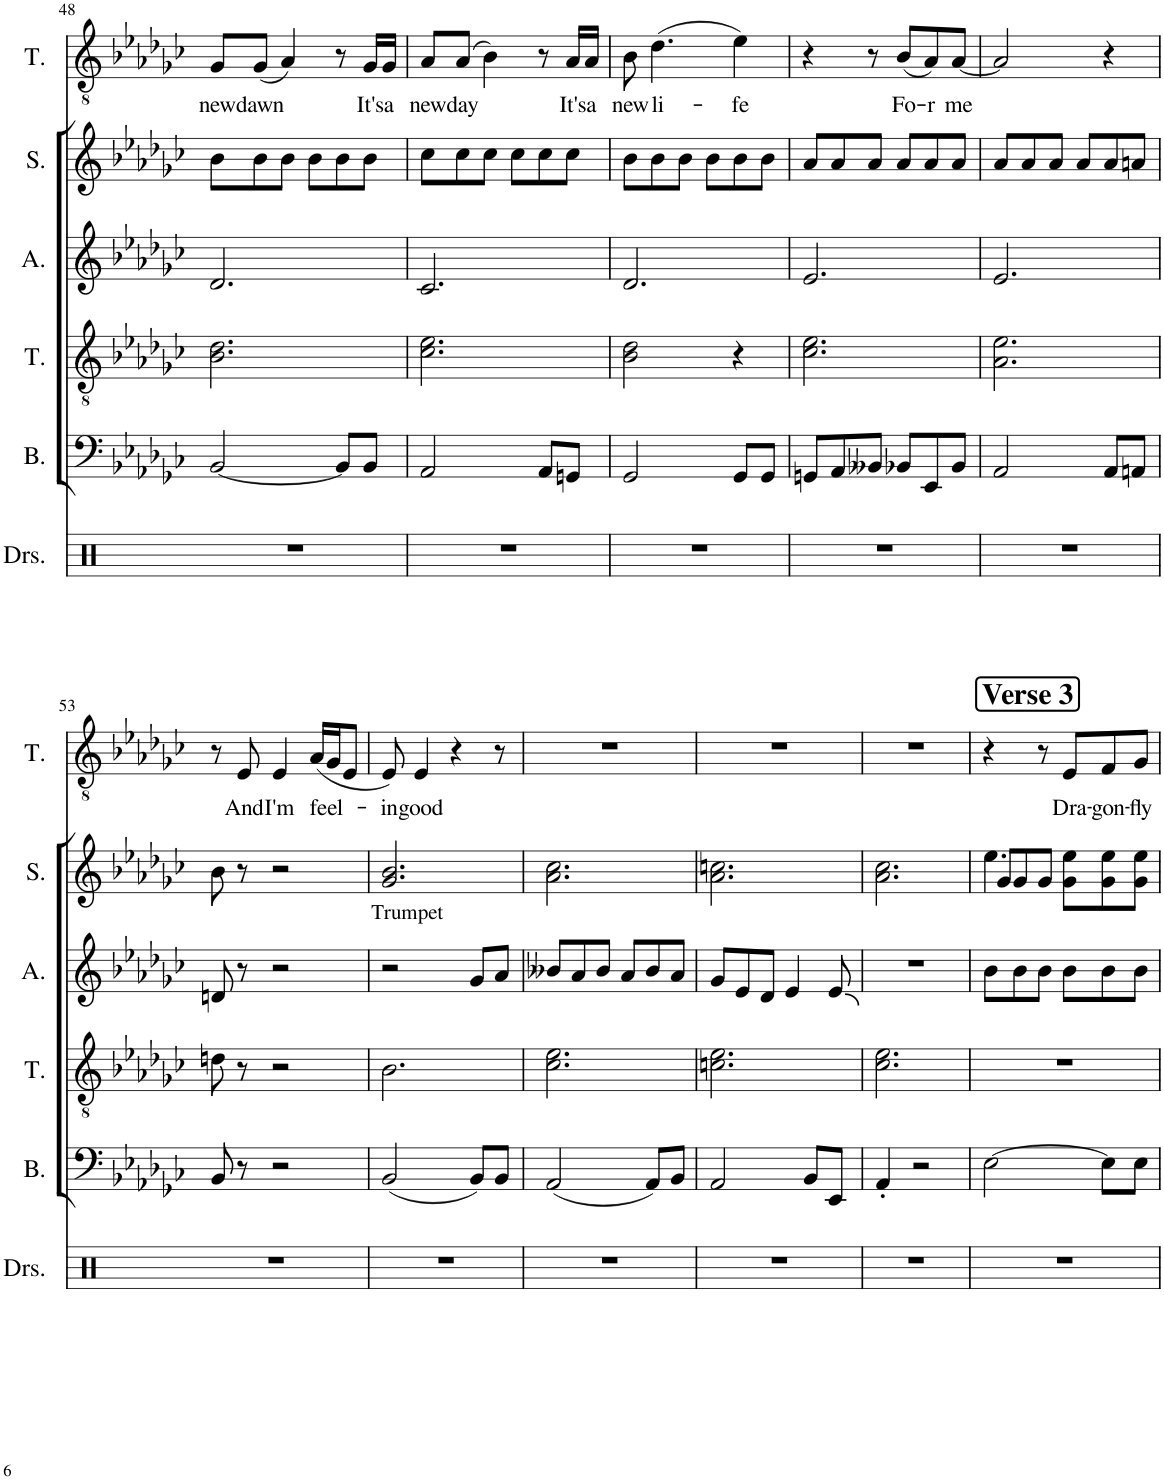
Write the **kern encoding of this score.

**kern	**kern	**kern	**kern	**kern	**kern	**text
*part6	*part5	*part4	*part3	*part2	*part1	*part1
*staff6	*staff5	*staff4	*staff3	*staff2	*staff1	*staff1
*I"Drumset	*I"Bass	*I"Tenor	*I"Alto	*I"Soprano	*I"Tenor	*
*I'Drs.	*I'B.	*I'T.	*I'A.	*I'S.	*I'T.	*
!!LO:PB:g=z
*clefX	*clefF4	*clefGv2	*clefG2	*clefG2	*clefGv2	*
*k[]	*k[b-e-a-d-g-c-]	*k[b-e-a-d-g-c-]	*k[b-e-a-d-g-c-]	*k[b-e-a-d-g-c-]	*k[b-e-a-d-g-c-]	*
*M6/8	*M6/8	*M6/8	*M6/8	*M6/8	*M6/8	*
=48	=48	=48	=48	=48	=48	=48
!	!	!	!	!	!	!LO:LY:b
2.r	[2BB-/	2.B-\ 2.d-\	2.d-/	8b-\L	8G-/L	new
!	!	!	!	!	!	!LO:LY:b
.	.	.	.	8b-\	(8G-/J	dawn
.	.	.	.	8b-\J	4A-/)	.
.	.	.	.	8b-\L	.	.
.	8BB-/L]	.	.	8b-\	8r	.
!	!	!	!	!	!	!LO:LY:b
.	8BB-/J	.	.	8b-\J	16G-/LL	It's
!	!	!	!	!	!	!LO:LY:b
.	.	.	.	.	16G-/JJ	a
=49	=49	=49	=49	=49	=49	=49
!	!	!	!	!	!	!LO:LY:b
2.r	2AA-/	2.c-\ 2.e-\	2.c-/	8cc-\L	8A-/L	new
!	!	!	!	!	!	!LO:LY:b
.	.	.	.	8cc-\	(8A-/J	day
.	.	.	.	8cc-\J	4B-\)	.
.	.	.	.	8cc-\L	.	.
.	8AA-/L	.	.	8cc-\	8r	.
!	!	!	!	!	!	!LO:LY:b
.	8GGn/J	.	.	8cc-\J	16A-/LL	It's
!	!	!	!	!	!	!LO:LY:b
.	.	.	.	.	16A-/JJ	a
=50	=50	=50	=50	=50	=50	=50
!	!	!	!	!	!	!LO:LY:b
2.r	2GG-/	2B-\ 2d-\	2.d-/	8b-\L	8B-\	new
!	!	!	!	!	!	!LO:LY:b
.	.	.	.	8b-\	(4.d-\	li-
.	.	.	.	8b-\J	.	.
.	.	.	.	8b-\L	.	.
!	!	!	!	!	!	!LO:LY:b
.	8GG-/L	4r	.	8b-\	4e-\)	-fe
.	8GG-/J	.	.	8b-\J	.	.
=51	=51	=51	=51	=51	=51	=51
2.r	8GGn/L	2.c-\ 2.e-\	2.e-/	8a-/L	4r	.
.	8AA-/	.	.	8a-/	.	.
.	8BB--X/J	.	.	8a-/J	8r	.
!	!	!	!	!	!	!LO:LY:b
.	8BB-X/L	.	.	8a-/L	(8B-/L	Fo-
!	!	!	!	!	!	!LO:LY:b
.	8EE-/	.	.	8a-/	8A-/)	-r
!	!	!	!	!	!	!LO:LY:b
.	8BB-/J	.	.	8a-/J	[8A-/J	me
=52	=52	=52	=52	=52	=52	=52
2.r	2AA-/	2.A-\ 2.e-\	2.e-/	8a-/L	2A-/]	.
.	.	.	.	8a-/	.	.
.	.	.	.	8a-/J	.	.
.	.	.	.	8a-/L	.	.
.	8AA-/L	.	.	8a-/	4r	.
.	8AAn/J	.	.	8an/J	.	.
!!LO:LB:g=z
=53	=53	=53	=53	=53	=53	=53
2.r	8BB-/	8dn\	8dn/	8b-\	8r	.
!	!	!	!	!	!	!LO:LY:b
.	8r	8r	8r	8r	8E-/	And
!	!	!	!	!	!	!LO:LY:b
.	2r	2r	2r	2r	4E-/	I'm
!	!	!	!	!	!	!LO:LY:b
.	.	.	.	.	(16A-/LL	feel-
.	.	.	.	.	16G-/J	.
.	.	.	.	.	8E-/J	.
=54	=54	=54	=54	=54	=54	=54
!	!	!	!	!	!	!LO:LY:b
2.r	(2BB-/	2.B-\	2r	2.g-/ 2.b-/	8E-/)	-in
!	!	!	!	!	!	!LO:LY:b
.	.	.	.	.	4E-/	good
.	.	.	.	.	4r	.
!	!	!	!LO:TX:a:t=Trumpet	!	!	!
.	8BB-/L)	.	8g-/L	.	.	.
.	8BB-/J	.	8a-/J	.	8r	.
=55	=55	=55	=55	=55	=55	=55
2.r	(2AA-/	2.c-\ 2.e-\	8b--X/L	2.a-\ 2.cc-\	2.r	.
.	.	.	8a-/	.	.	.
.	.	.	8b--/J	.	.	.
.	.	.	8a-/L	.	.	.
.	8AA-/L)	.	8b--/	.	.	.
.	8BB-/J	.	8a-/J	.	.	.
=56	=56	=56	=56	=56	=56	=56
2.r	2AA-/	2.cn\ 2.e-\	8g-/L	2.a-\ 2.ccn\	2.r	.
.	.	.	8e-/	.	.	.
.	.	.	8d-/J	.	.	.
.	.	.	4e-/	.	.	.
.	8BB-/L	.	.	.	.	.
.	8EE-/J	.	8e-/	.	.	.
=57	=57	=57	=57	=57	=57	=57
2.r	4AA-'/	2.c-\ 2.e-\	2.r	2.a-\ 2.cc-\	2.r	.
.	2r	.	.	.	.	.
!!LO:REH:place=s1:a:B:cj:fs=14:t=Verse 3
=58	=58	=58	=58	=58	=58	=58
*	*	*	*	*^	*	*
2.r	[2E-\	2.r	8b-\L	8g-/L	4.ee-\	4r	.
.	.	.	8b-\	8g-/	.	.	.
.	.	.	8b-\J	8g-/J	.	8r	.
!	!	!	!	!	!	!	!LO:LY:b
.	.	.	8b-\L	8g-\ 8ee-\L	4.ryy	8E-/L	Dra-
!	!	!	!	!	!	!	!LO:LY:b
.	8E-\L]	.	8b-\	8g-\ 8ee-\	.	8F/	-gon-
!	!	!	!	!	!	!	!LO:LY:b
.	8E-\J	.	8b-\J	8g-\ 8ee-\J	.	8G-/J	-fly
*	*	*	*	*v	*v	*	*
=	=	=	=	=	=	=
*-	*-	*-	*-	*-	*-	*-
